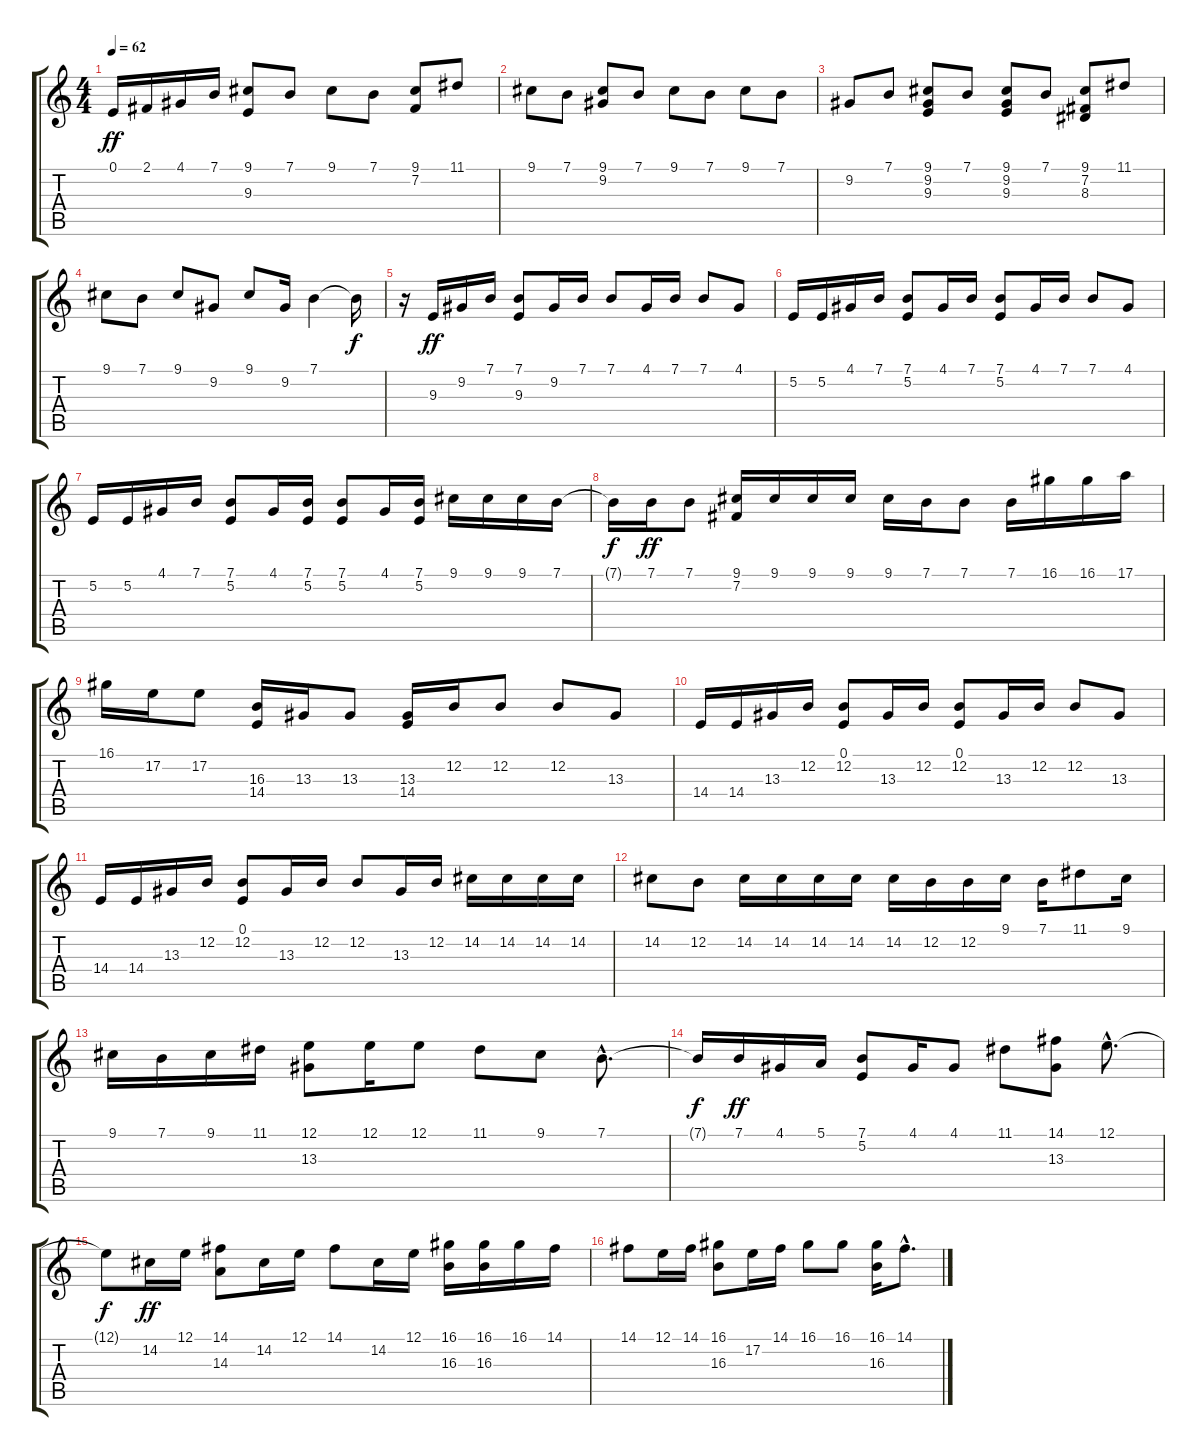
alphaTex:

\track "" {instrument electricpiano2}
\staff {score tabs}
\tuning (E4 B3 G3 D3 A2 E2) {hide}
\ts (4 4)
\tempo 62
\clef g2
\ks c
0.1.16{dy ff instrument electricpiano2} 2.1.16 4.1.16 7.1.16 (9.1 9.3).8 7.1.8 9.1.8 7.1.8 (9.1 7.2).8 11.1.8 |
9.1.8 7.1.8 (9.1 9.2).8 7.1.8 9.1.8 7.1.8 9.1.8 7.1.8 |
9.2.8 7.1.8 (9.1 9.2 9.3).8 7.1.8 (9.1 9.2 9.3).8 7.1.8 (9.1 7.2 8.3).8 11.1.8 |
9.1.8 7.1.8 9.1.8 9.2.8 9.1.8 9.2.16 7.1.4 7.1{t}.16{dy f} |
r.16 9.3.16{dy ff} 9.2.16 7.1.16 (7.1 9.3).8 9.2.16 7.1.16 7.1.8 4.1.16 7.1.16 7.1.8 4.1.8 |
5.2.16 5.2.16 4.1.16 7.1.16 (7.1 5.2).8 4.1.16 7.1.16 (7.1 5.2).8 4.1.16 7.1.16 7.1.8 4.1.8 |
5.2.16 5.2.16 4.1.16 7.1.16 (7.1 5.2).8 4.1.16 (7.1 5.2).16 (7.1 5.2).8 4.1.16 (7.1 5.2).16 9.1.16 9.1.16 9.1.16 7.1.16 |
7.1{t}.16{dy f} 7.1.16{dy ff} 7.1.8 (9.1 7.2).16 9.1.16 9.1.16 9.1.16 9.1.16 7.1.16 7.1.8 7.1.16 16.1.16 16.1.16 17.1.16 |
16.1.16 17.2.16 17.2.8 (16.3 14.4).16 13.3.16 13.3.8 (13.3 14.4).16 12.2.16 12.2.8 12.2.8 13.3.8 |
14.4.16 14.4.16 13.3.16 12.2.16 (0.1 12.2).8 13.3.16 12.2.16 (0.1 12.2).8 13.3.16 12.2.16 12.2.8 13.3.8 |
14.4.16 14.4.16 13.3.16 12.2.16 (0.1 12.2).8 13.3.16 12.2.16 12.2.8 13.3.16 12.2.16 14.2.16 14.2.16 14.2.16 14.2.16 |
14.2.8 12.2.8 14.2.16 14.2.16 14.2.16 14.2.16 14.2.16 12.2.16 12.2.16 9.1.16 7.1.16 11.1.8 9.1.16 |
9.1.16 7.1.16 9.1.16 11.1.16 (12.1 13.3).8 12.1.16 12.1.8 11.1.8 9.1.8 7.1{hac}.8{d} |
7.1{t}.16{dy f} 7.1.16{dy ff} 4.1.16 5.1.16 (7.1 5.2).8 4.1.16 4.1.8 11.1.8 (14.1 13.3).8 12.1{hac}.8{d} |
12.1{t}.8{dy f} 14.2.16{dy ff} 12.1.16 (14.1 14.3).8 14.2.16 12.1.16 14.1.8 14.2.16 12.1.16 (16.1 16.3).16 (16.1 16.3).16 16.1.16 14.1.16 |
14.1.8 12.1.16 14.1.16 (16.1 16.3).8 17.2.16 14.1.16 16.1.8 16.1.8 (16.1 16.3).16 14.1{hac}.8{d}
